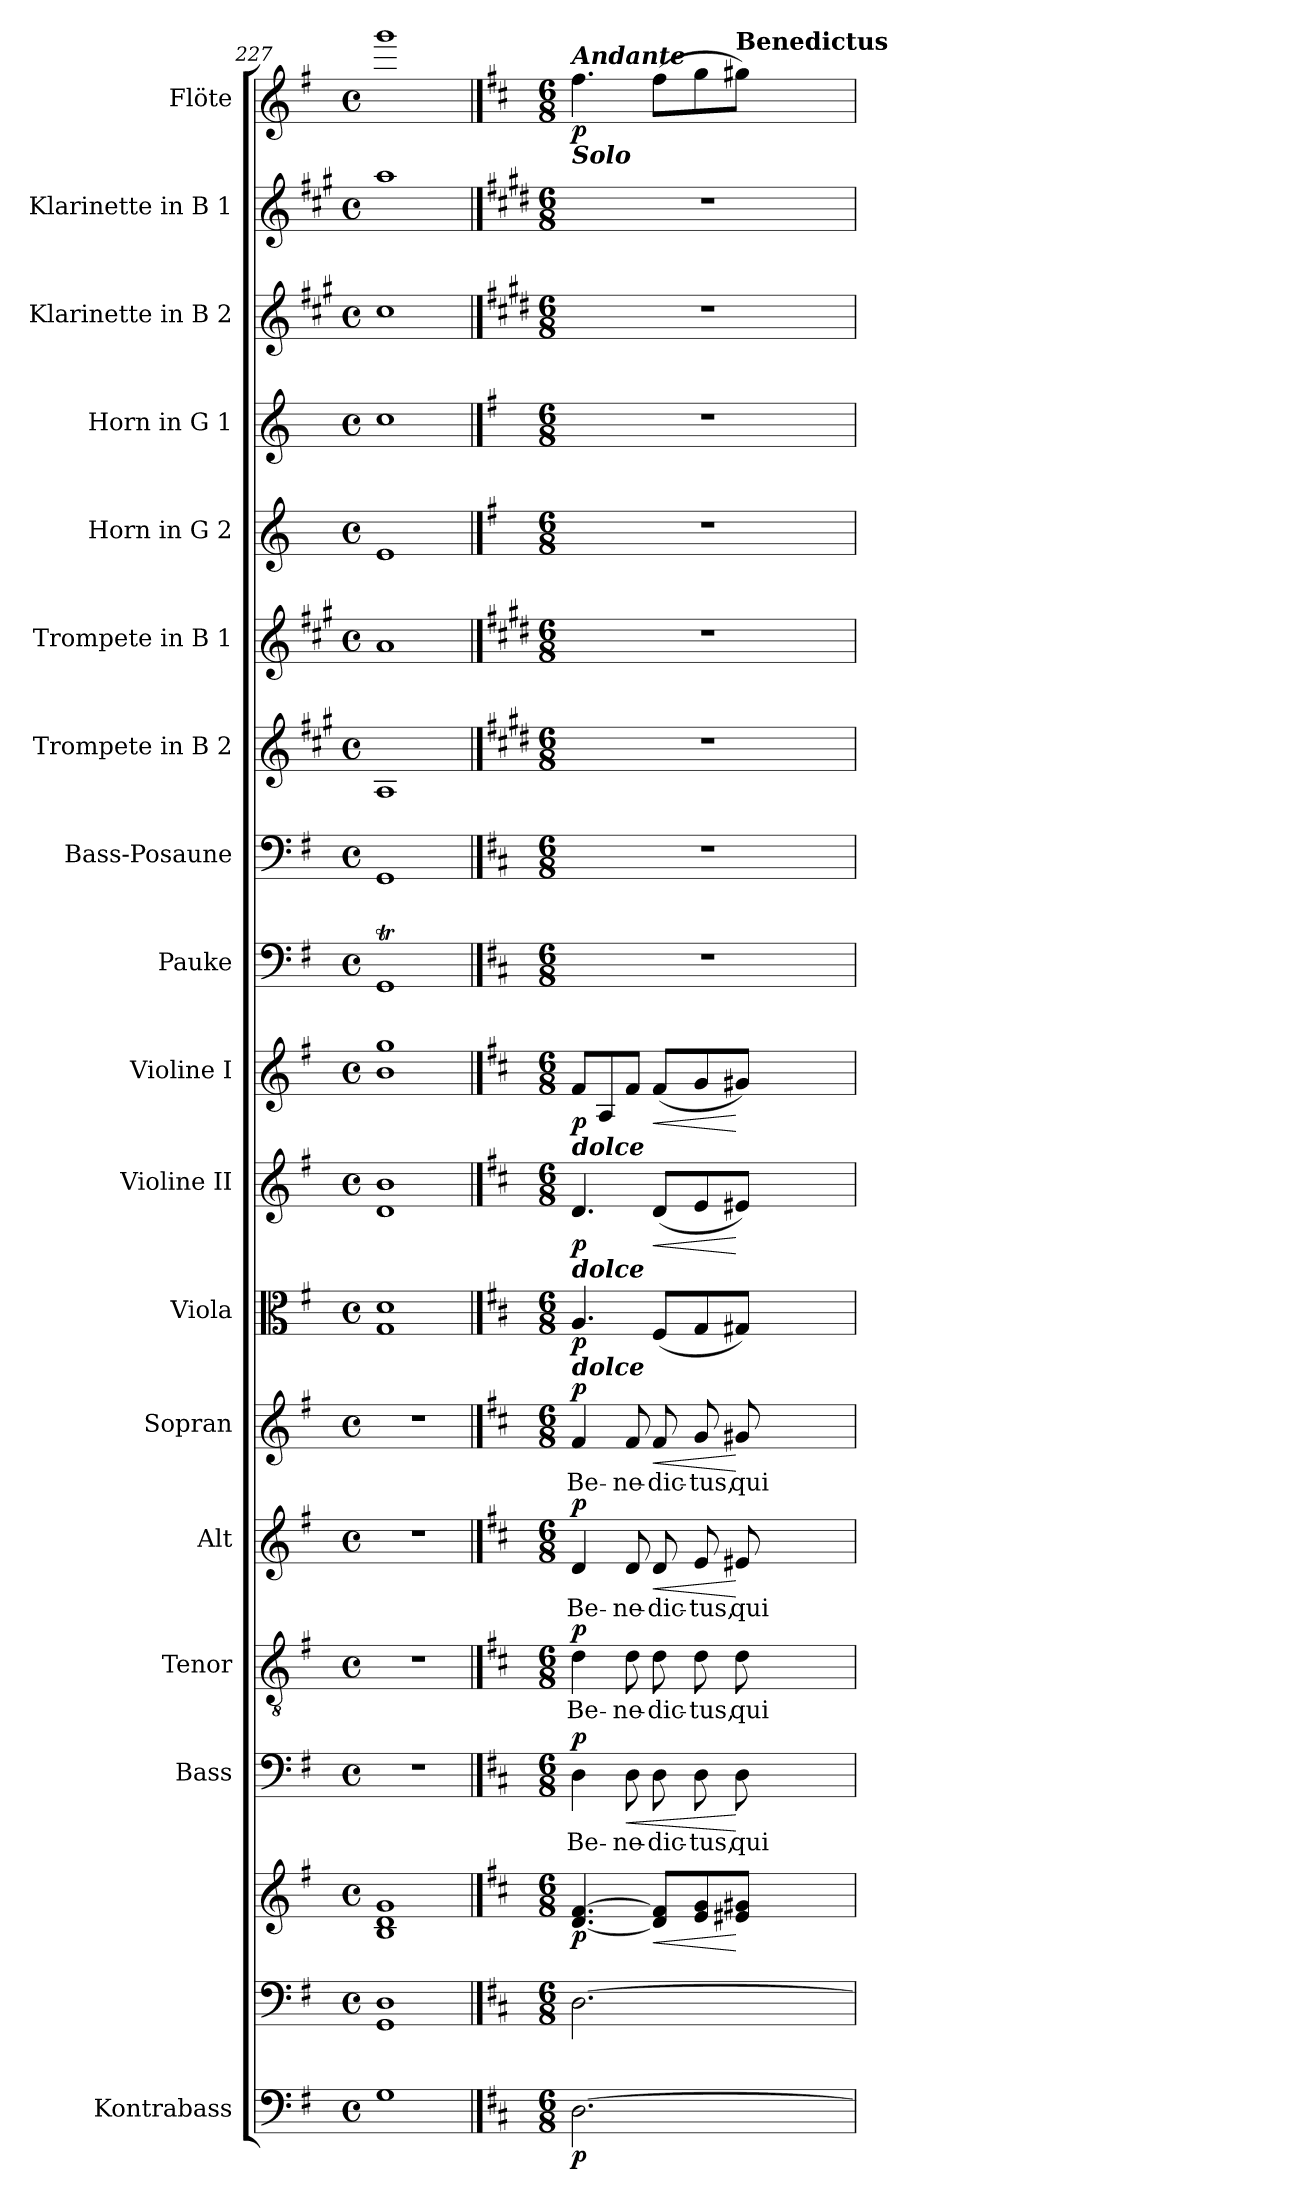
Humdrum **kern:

**kern	**dynam	**kern	**kern	**dynam	**kern	**text	**dynam	**kern	**text	**dynam	**kern	**text	**dynam	**kern	**text	**dynam	**kern	**dynam	**kern	**dynam	**kern	**dynam	**kern	**kern	**kern	**kern	**kern	**kern	**kern	**kern	**kern	**dynam
*part18	*part18	*part17	*part17	*part17	*part16	*part16	*part16	*part15	*part15	*part15	*part14	*part14	*part14	*part13	*part13	*part13	*part12	*part12	*part11	*part11	*part10	*part10	*part9	*part8	*part7	*part6	*part5	*part4	*part3	*part2	*part1	*part1
*staff19	*staff19	*staff18	*staff17	*staff17/18	*staff16	*staff16	*staff16	*staff15	*staff15	*staff15	*staff14	*staff14	*staff14	*staff13	*staff13	*staff13	*staff12	*staff12	*staff11	*staff11	*staff10	*staff10	*staff9	*staff8	*staff7	*staff6	*staff5	*staff4	*staff3	*staff2	*staff1	*staff1
*I"Kontrabass	*	*	*	*	*I"Bass	*	*	*I"Tenor	*	*	*I"Alt	*	*	*I"Sopran	*	*	*I"Viola	*	*I"Violine II	*	*I"Violine I	*	*I"Pauke	*I"Bass-Posaune	*I"Trompete in B 2	*I"Trompete in B 1	*I"Horn in G 2	*I"Horn in G 1	*I"Klarinette in B 2	*I"Klarinette in B 1	*I"Flöte	*
*I'Kb.	*	*	*	*	*I'B	*	*	*I'T	*	*	*I'A	*	*	*I'S	*	*	*I'Vla.	*	*I'Vl. II	*	*I'Vl. I	*	*I'Pk.	*I'B. Pos.	*	*	*I'Hrn. 2	*I'Hrn. 1	*	*	*I'Fl.	*
*clefF4	*	*clefF4	*clefG2	*	*clefF4	*	*	*clefGv2	*	*	*clefG2	*	*	*clefG2	*	*	*clefC3	*	*clefG2	*	*clefG2	*	*clefF4	*clefF4	*clefG2	*clefG2	*clefG2	*clefG2	*clefG2	*clefG2	*clefG2	*
*ITrd7c12	*	*	*	*	*	*	*	*	*	*	*	*	*	*	*	*	*	*	*	*	*	*	*	*	*ITrd1c2	*ITrd1c2	*ITrd4c7	*ITrd4c7	*ITrd1c2	*ITrd1c2	*	*
*k[f#]	*	*k[f#]	*k[f#]	*	*k[f#]	*	*	*k[f#]	*	*	*k[f#]	*	*	*k[f#]	*	*	*k[f#]	*	*k[f#]	*	*k[f#]	*	*k[f#]	*k[f#]	*k[f#]	*k[f#]	*k[b-]	*k[b-]	*k[f#]	*k[f#]	*k[f#]	*
*G:	*	*G:	*G:	*	*G:	*	*	*G:	*	*	*G:	*	*	*G:	*	*	*G:	*	*G:	*	*G:	*	*G:	*G:	*G:	*G:	*F:	*F:	*G:	*G:	*G:	*
*M4/4	*	*M4/4	*M4/4	*	*M4/4	*	*	*M4/4	*	*	*M4/4	*	*	*M4/4	*	*	*M4/4	*	*M4/4	*	*M4/4	*	*M4/4	*M4/4	*M4/4	*M4/4	*M4/4	*M4/4	*M4/4	*M4/4	*M4/4	*
*met(c)	*	*met(c)	*met(c)	*	*met(c)	*	*	*met(c)	*	*	*met(c)	*	*	*met(c)	*	*	*met(c)	*	*met(c)	*	*met(c)	*	*met(c)	*met(c)	*met(c)	*met(c)	*met(c)	*met(c)	*met(c)	*met(c)	*met(c)	*
=227	=227	=227	=227	=227	=227	=227	=227	=227	=227	=227	=227	=227	=227	=227	=227	=227	=227	=227	=227	=227	=227	=227	=227	=227	=227	=227	=227	=227	=227	=227	=227	=227
*	*	*^	*^	*	*	*	*	*	*	*	*	*	*	*	*	*	*	*	*	*	*	*	*	*	*	*	*	*	*	*	*	*
1GG	.	1D	1GG	1g	1B 1d	.	1r	.	.	1r	.	.	1r	.	.	1r	.	.	1G 1d	.	1d 1b	.	1b 1gg	.	1GGT	1GG	1G	1g	1A	1f	1b	1gg	1ggg	.
*	*	*v	*v	*	*	*	*	*	*	*	*	*	*	*	*	*	*	*	*	*	*	*	*	*	*	*	*	*	*	*	*	*	*	*
*	*	*	*v	*v	*	*	*	*	*	*	*	*	*	*	*	*	*	*	*	*	*	*	*	*	*	*	*	*	*	*	*	*	*
!!LO:PB:g=z
==228	==228	==228	==228	==228	==228	==228	==228	==228	==228	==228	==228	==228	==228	==228	==228	==228	==228	==228	==228	==228	==228	==228	==228	==228	==228	==228	==228	==228	==228	==228	==228	==228
*k[f#c#]	*	*k[f#c#]	*k[f#c#]	*	*k[f#c#]	*	*	*k[f#c#]	*	*	*k[f#c#]	*	*	*k[f#c#]	*	*	*k[f#c#]	*	*k[f#c#]	*	*k[f#c#]	*	*k[f#c#]	*k[f#c#]	*k[f#c#]	*k[f#c#]	*k[]	*k[]	*k[f#c#]	*k[f#c#]	*k[f#c#]	*
*D:	*	*D:	*D:	*	*D:	*	*	*D:	*	*	*D:	*	*	*D:	*	*	*D:	*	*D:	*	*D:	*	*D:	*D:	*D:	*D:	*C:	*C:	*D:	*D:	*D:	*
*M6/8	*	*M6/8	*M6/8	*	*M6/8	*	*	*M6/8	*	*	*M6/8	*	*	*M6/8	*	*	*M6/8	*	*M6/8	*	*M6/8	*	*M6/8	*M6/8	*M6/8	*M6/8	*M6/8	*M6/8	*M6/8	*M6/8	*M6/8	*
*	*	*^	*^	*	*	*	*	*	*	*	*	*	*	*	*	*	*	*	*	*	*	*	*	*	*	*	*	*	*	*	*	*
!	!	!	!	!	!	!	!	!	!	!	!	!	!	!	!	!	!	!	!	!	!	!	!	!	!	!	!	!	!	!	!	!	!LO:TX:a:Bi:t=Andante	!
!	!	!	!	!	!	!	!	!	!	!	!	!	!	!	!	!	!	!	!	!	!	!	!	!	!	!	!	!	!	!	!	!	!LO:TX:b:Bi:t=Solo	!
!	!	!	!	!	!	!	!	!	!	!	!	!	!	!	!	!	!	!	!	!	!	!	!LO:TX:b:Bi:t=dolce	!	!	!	!	!	!	!	!	!	!	!
!	!	!	!	!	!	!	!	!	!	!	!	!	!	!	!	!	!	!	!	!	!LO:TX:b:Bi:t=dolce	!	!	!	!	!	!	!	!	!	!	!	!	!
!	!	!	!	!	!	!	!	!	!	!	!	!	!	!	!	!	!	!	!LO:TX:b:Bi:t=dolce	!	!	!	!	!	!	!	!	!	!	!	!	!	!	!
!	!LO:DY:b	!	!	!	!	!LO:DY:b	!	!LO:LY:b	!LO:DY:a	!	!LO:LY:b	!LO:DY:a	!	!LO:LY:b	!LO:DY:a	!	!LO:LY:b	!LO:DY:a	!	!LO:DY:b	!	!LO:DY:b	!	!LO:DY:b	!	!	!	!	!	!	!	!	!	!LO:DY:b
*	*	*v	*v	*	*	*	*	*	*	*	*	*	*	*	*	*	*	*	*	*	*	*	*	*	*	*	*	*	*	*	*	*	*	*
*	*	*	*v	*v	*	*	*	*	*	*	*	*	*	*	*	*	*	*	*	*	*	*	*	*	*	*	*	*	*	*	*	*	*
[2.DD\	p	[2.D\	[4.d/ [4.f#/	p	4D\	Be-	p	4d\	Be-	p	4d/	Be-	p	4f#/	Be-	p	4.A/	p	4.d/	p	8f#/L	p	2.r	2.r	2.r	2.r	2.r	2.r	2.r	2.r	4.ff#\	p
.	.	.	.	.	.	.	.	.	.	.	.	.	.	.	.	.	.	.	.	.	8A/	.	.	.	.	.	.	.	.	.	.	.
!	!	!	!	!	!	!LO:LY:b	!LO:HP:b	!	!LO:LY:b	!	!	!LO:LY:b	!	!	!LO:LY:b	!	!	!	!	!	!	!	!	!	!	!	!	!	!	!	!	!
.	.	.	.	.	8D\	-ne-	<	8d\	-ne-	.	8d/	-ne-	.	8f#/	-ne-	.	.	.	.	.	8f#/J	.	.	.	.	.	.	.	.	.	.	.
!	!	!	!	!LO:HP:b	!	!LO:LY:b	!	!	!LO:LY:b	!	!	!LO:LY:b	!LO:HP:b	!	!LO:LY:b	!LO:HP:b	!	!	!	!LO:HP:b	!	!LO:HP:b	!	!	!	!	!	!	!	!	!	!
.	.	.	8d/] 8f#/]L	<	8D\	-dic-	.	8d\	-dic-	.	8d/	-dic-	<	8f#/	-dic-	<	(<8F#/L	.	(<8d/L	<	(<8f#/L	<	.	.	.	.	.	.	.	.	(>8ff#\L	.
!	!	!	!	!	!	!LO:LY:b	!	!	!LO:LY:b	!	!	!LO:LY:b	!	!	!LO:LY:b	!	!	!	!	!	!	!	!	!	!	!	!	!	!	!	!	!
.	.	.	8e/ 8g/	.	8D\	-tus,	.	8d\	-tus,	.	8e/	-tus,	.	8g/	-tus,	.	8G/	.	8e/	.	8g/	.	.	.	.	.	.	.	.	.	8gg\	.
!	!	!	!	!	!	!	!	!	!	!	!	!	!	!	!	!	!	!	!	!	!	!	!	!	!	!	!	!	!	!	!LO:TX:a:B:t=Benedictus	!
!	!	!	!	!	!	!LO:LY:b	!	!	!LO:LY:b	!	!	!LO:LY:b	!	!	!LO:LY:b	!	!	!	!	!	!	!	!	!	!	!	!	!	!	!	!	!
.	.	.	8e#X/ 8g#X/J	[	8D\	qui	[	8d\	qui	.	8e#X/	qui	[	8g#X/	qui	[	8G#X/J)	.	8e#X/J)	[	8g#X/J)	[	.	.	.	.	.	.	.	.	8gg#X\J)	.
=	=	=	=	=	=	=	=	=	=	=	=	=	=	=	=	=	=	=	=	=	=	=	=	=	=	=	=	=	=	=	=	=
*-	*-	*-	*-	*-	*-	*-	*-	*-	*-	*-	*-	*-	*-	*-	*-	*-	*-	*-	*-	*-	*-	*-	*-	*-	*-	*-	*-	*-	*-	*-	*-	*-
